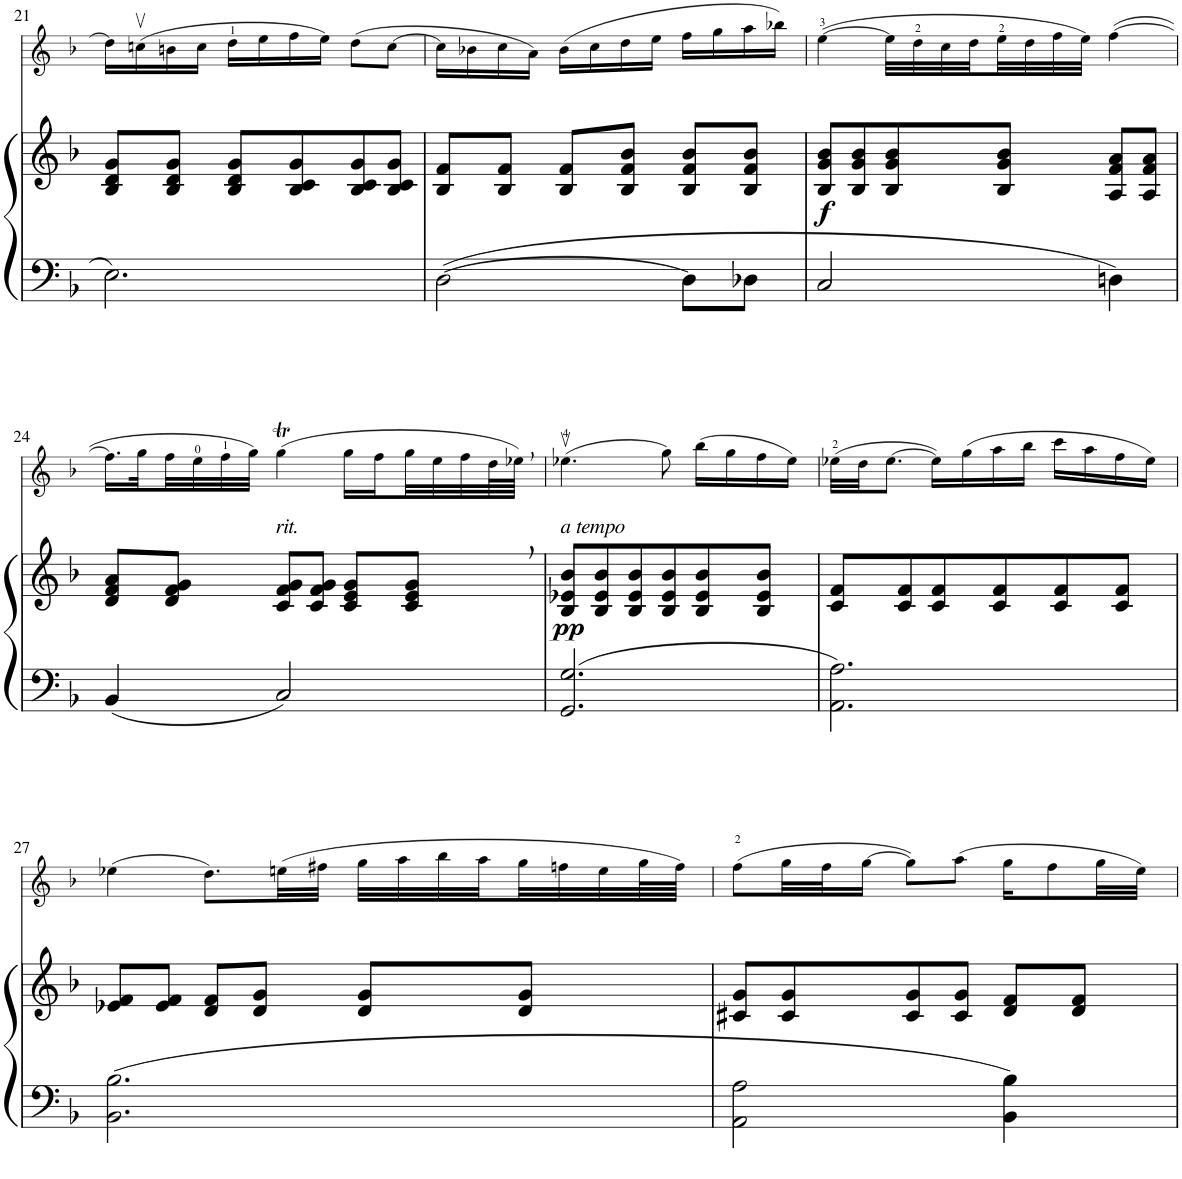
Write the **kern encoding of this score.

**kern	**kern	**dynam	**kern
*part2	*part2	*part2	*part1
*staff3	*staff2	*staff2/3	*staff1
*I"Piano	*	*	*I"Violin
*I'Pno	*	*	*I'Vln
!!LO:PB:g=z
*clefF4	*clefG2	*	*clefG2
*k[b-]	*k[b-]	*	*k[b-]
*M3/4	*M3/4	*	*M3/4
=21	=21	=21	=21
2.E\	8B-/ 8d/ 8g/L	.	16dd\LL]
.	.	.	(16ccnv\
.	8B-/ 8d/ 8g/J	.	16bn\
.	.	.	16cc\JJ
.	8B-/ 8d/ 8g/L	.	16dd\LL
.	.	.	16ee\
.	8B-/ 8c/ 8g/	.	16ff\
.	.	.	16ee\JJ)
.	8B-/ 8c/ 8g/	.	(8dd\L
.	8B-/ 8c/ 8g/J	.	[8cc\J
=22	=22	=22	=22
[2D\	8B-/ 8f/L	.	16cc\LL]
.	.	.	16b-X\
.	8B-/ 8f/J	.	16cc\
.	.	.	16a\JJ)
.	8B-/ 8f/L	.	(16b-\LL
.	.	.	16cc\
.	8B-/ 8f/ 8b-/J	.	16dd\
.	.	.	16ee\JJ
8D\L]	8B-/ 8f/ 8b-/L	.	16ff\LL
.	.	.	16gg\
8D-X\J	8B-/ 8f/ 8b-/J	.	16aa\
.	.	.	16bb-X\JJ)
=23	=23	=23	=23
!	!	!LO:DY:b	!
2C/	8B-/ 8g/ 8b-/L	f	([4ee\
.	8B-/ 8g/ 8b-/	.	.
.	8B-/ 8g/ 8b-/	.	32ee\LLL]
.	.	.	32dd\
.	.	.	32cc\
.	.	.	32dd\JJ
.	8B-/ 8g/ 8b-/J	.	32ee\LL
.	.	.	32dd\
.	.	.	32ff\
.	.	.	32ee\JJJ)
4Dn\	8A/ 8f/ 8a/L	.	([4ff\
.	8A/ 8f/ 8a/J	.	.
!!LO:LB:g=z
=24	=24	=24	=24
4BB-/	8d/ 8f/ 8a/L	.	16.ff\LL]
.	.	.	32gg\L
.	8d/ 8f/ 8g/J	.	32ff\
.	.	.	32ee\
.	.	.	32ff\
.	.	.	32gg\JJJ)
!	!LO:TX:a:i:t=rit.	!	!
2C/	8c/ 8f/ 8g/L	.	(4ggT\
.	8c/ 8f/ 8g/J	.	.
.	8c/ 8e/ 8g/L	.	16gg\LL
.	.	.	16ff\
.	8c/, 8e/, 8g/,J	.	32gg\L
.	.	.	32ee\
.	.	.	32ff\
.	.	.	64dd\L
.	.	.	64ee-X,\JJJJ)
=25	=25	=25	=25
!	!LO:TX:a:i:t=a tempo	!	!
!	!	!LO:DY:b	!
2.GG/ 2.G/	8B-/ 8e-X/ 8b-/L	pp	(4.ee-Xv\
.	8B-/ 8e-/ 8b-/	.	.
.	8B-/ 8e-/ 8b-/	.	.
.	8B-/ 8e-/ 8b-/	.	8gg\)
.	8B-/ 8e-/ 8b-/	.	(16bb-\LL
.	.	.	16gg\
.	8B-/ 8e-/ 8b-/J	.	16ff\
.	.	.	16ee-\JJ)
=26	=26	=26	=26
2.AA\ 2.A\	8c/ 8f/L	.	(32ee-X\LLL
.	.	.	32dd\JJ
.	.	.	[8.ee-\J
.	8c/ 8f/	.	.
.	8c/ 8f/	.	16ee-\LL])
.	.	.	(16gg\
.	8c/ 8f/	.	16aa\
.	.	.	16bb-\JJ
.	8c/ 8f/	.	16ccc\LL
.	.	.	16aa\
.	8c/ 8f/J	.	16ff\
.	.	.	16ee-\JJ)
!!LO:LB:g=z
=27	=27	=27	=27
2.BB-\ 2.B-\	8e-X/ 8f/L	.	(4ee-X\
.	8e-/ 8f/J	.	.
.	8d/ 8f/L	.	8.dd\L)
.	8d/ 8g/J	.	.
.	.	.	(32een\LL
.	.	.	32ff#X\JJJ
.	8d/ 8g/L	.	32gg\LLL
.	.	.	32aa\
.	.	.	32bb-\
.	.	.	32aa\
.	8d/ 8g/J	.	32gg\
.	.	.	32ffn\
.	.	.	32ee\
.	.	.	64gg\L
.	.	.	64ff\JJJJ)
=28	=28	=28	=28
2AA\ 2A\	8c#X/ 8g/L	.	(8ff\L
.	8c#/ 8g/	.	32gg\LL
.	.	.	32ff\J
.	.	.	[16gg\JJ
.	8c#/ 8g/	.	8gg\L])
.	8c#/ 8g/J	.	(8aa\J
4BB-\ 4B-\	8d/ 8f/L	.	16gg\KL
.	.	.	8ff\
.	8d/ 8f/J	.	.
.	.	.	32gg\LL
.	.	.	32ee\JJJ)
=	=	=	=
*-	*-	*-	*-
